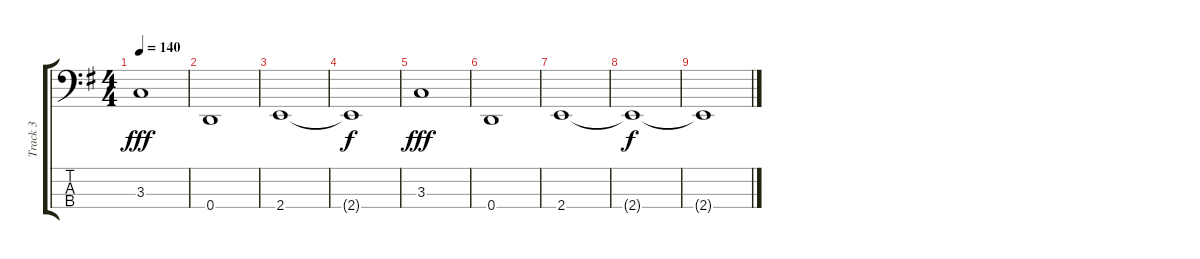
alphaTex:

\track ("Track 3" "Track 3") {instrument electricbassfinger}
\staff {score tabs}
\tuning (G2 D2 A1 D1) {hide}
\ts (4 4)
\tempo 140
\clef f4
\ks eminor
3.3.1{dy fff} |
0.4.1 |
2.4.1 |
2.4{t}.1{dy f} |
3.3.1{dy fff} |
0.4.1 |
2.4.1 |
2.4{t}.1{dy f} |
2.4{t}.1
